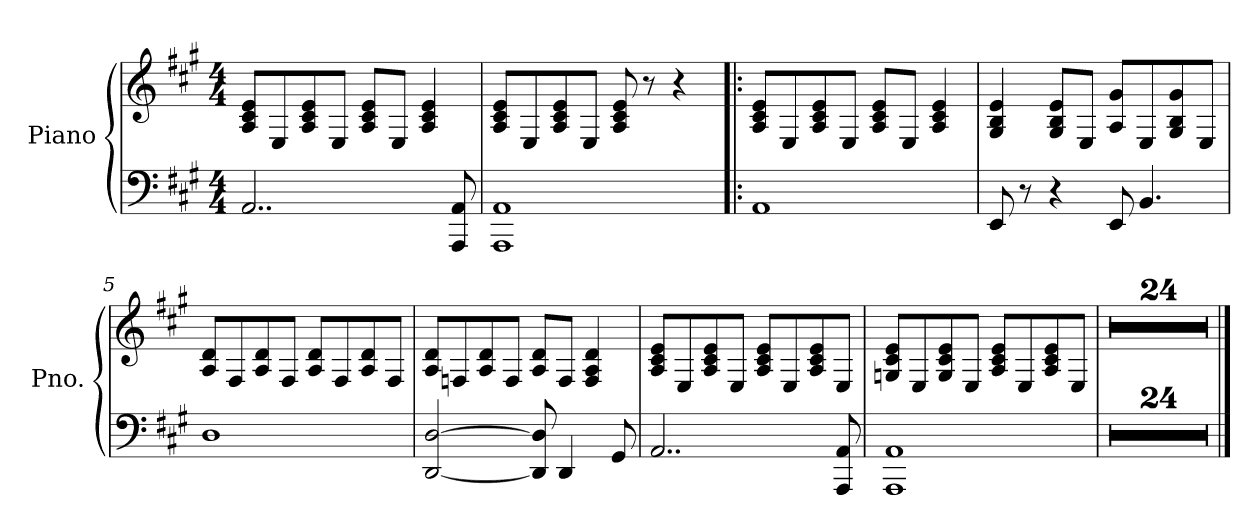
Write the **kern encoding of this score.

**kern	**kern
*part1	*part1
*staff2	*staff1
*I"Piano	*
*I'Pno.	*
*clefF4	*clefG2
*k[f#c#g#]	*k[f#c#g#]
*M4/4	*M4/4
*MM77	*MM77
=1	=1
2..AA/	8A/ 8c#/ 8e/L
.	8E/
.	8A/ 8c#/ 8e/
.	8E/J
.	8A/ 8c#/ 8e/L
.	8E/J
.	4A/ 4c#/ 4e/
8AAA/ 8AA/	.
=2	=2
1AAA 1AA	8A/ 8c#/ 8e/L
.	8E/
.	8A/ 8c#/ 8e/
.	8E/J
.	8A/ 8c#/ 8e/
.	8r
.	4r
=3!|:	=3!|:
1AA	8A/ 8c#/ 8e/L
.	8E/
.	8A/ 8c#/ 8e/
.	8E/J
.	8A/ 8c#/ 8e/L
.	8E/J
.	4A/ 4c#/ 4e/
=4	=4
8EE/	4G#/ 4B/ 4e/
8r	.
4r	8G#/ 8B/ 8e/L
.	8E/J
8EE/	8A/ 8g#/L
4.BB/	8E/
.	8G#/ 8B/ 8g#/
.	8E/J
!!LO:LB:g=z
=5	=5
1D	8A/ 8d/L
.	8F#/
.	8A/ 8d/
.	8F#/J
.	8A/ 8d/L
.	8F#/
.	8A/ 8d/
.	8F#/J
=6	=6
[2DD/ [2D/	8A/ 8d/L
.	8Fn/
.	8A/ 8d/
.	8F/J
8DD/] 8D/]	8A/ 8d/L
4DD/	8F/J
.	4F/ 4A/ 4d/
8GG#/	.
=7	=7
2..AA/	8A/ 8c#/ 8e/L
.	8E/
.	8A/ 8c#/ 8e/
.	8E/J
.	8A/ 8c#/ 8e/L
.	8E/
.	8A/ 8c#/ 8e/
8AAA/ 8AA/	8E/J
!!LO:LB:g=z
=8	=8
1AAA 1AA	8Gn/ 8c#/ 8e/L
.	8E/
.	8G/ 8c#/ 8e/
.	8E/J
.	8A/ 8c#/ 8e/L
.	8E/
.	8A/ 8c#/ 8e/
.	8E/J
=9	=9
1r	1r
=10	=10
1r	1r
=11	=11
1r	1r
=12	=12
1r	1r
=13	=13
1r	1r
=14	=14
1r	1r
=15	=15
1r	1r
=16	=16
1r	1r
=17	=17
1r	1r
=18	=18
1r	1r
=19	=19
1r	1r
=20	=20
1r	1r
!!LO:LB:g=z
=21	=21
1r	1r
=22	=22
1r	1r
=23	=23
1r	1r
=24	=24
1r	1r
=25	=25
1r	1r
=26	=26
1r	1r
=27	=27
1r	1r
=28	=28
1r	1r
=29	=29
1r	1r
=30	=30
1r	1r
=31	=31
1r	1r
=32	=32
1r	1r
==	==
*-	*-
